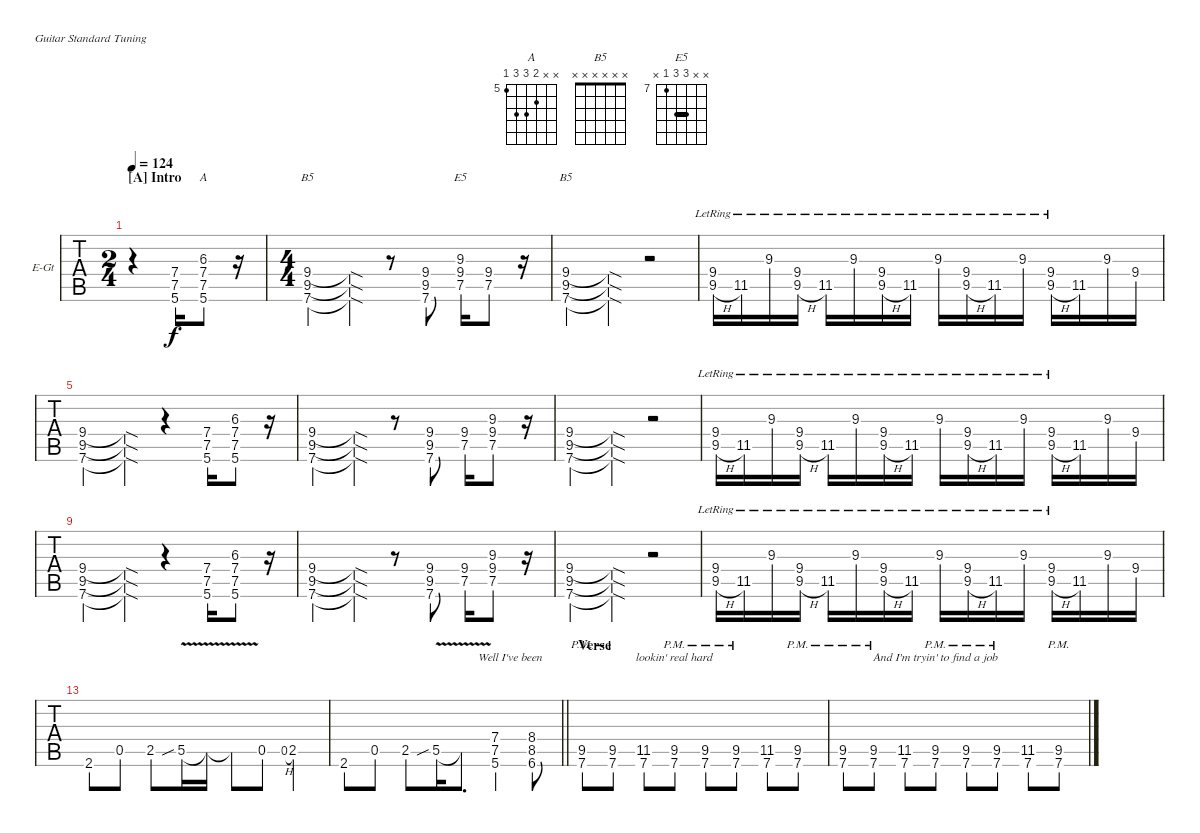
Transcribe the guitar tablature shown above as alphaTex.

\bracketExtendMode nobrackets
\firstSystemTrackNameOrientation horizontal
\otherSystemsTrackNameOrientation horizontal
\defaultBarNumberDisplay FirstOfSystem
\track ("Distorted Guitar" "E-Gt") {instrument overdrivenguitar}
\staff {tabs}
\tuning (E4 B3 G3 D3 A2 E2)
\chord ("A" x x 6 7 7 5) {firstfret 5 showfingering false}
\chord ("B5" x x x 9 9 7) {firstfret 7 showfingering false barre 9}
\chord ("E5" x x 9 9 7 x) {firstfret 7 showfingering false barre 9}
\chord ("B5" x x x x x x)
\ts (2 4)
\section ("A" "Intro")
\scale
0.283258
\tempo 124
\accidentals auto
\clef g2
\ottava regular
\simile none
\ks b
r.4{dy f instrument overdrivenguitar} (7.5 5.6 7.4).16{lyrics (0 "") lyrics (1 "") lyrics (2 "") lyrics (3 "") lyrics (4 "")} (6.3 7.4 7.5 5.6).8{ch "A" lyrics (0 "") lyrics (1 "") lyrics (2 "") lyrics (3 "") lyrics (4 "")} r.16 |
\ts (4 4)
\scale
0.238914
\ks g#minor
(9.5 7.6 9.4).4{ch "B5" lyrics (0 "") lyrics (1 "") lyrics (2 "") lyrics (3 "") lyrics (4 "")} (9.5{sod t} 7.6{sod t} 9.4{sod t}).4{lyrics (0 "") lyrics (1 "") lyrics (2 "") lyrics (3 "") lyrics (4 "")} r.8{lyrics (0 "") lyrics (1 "") lyrics (2 "") lyrics (3 "") lyrics (4 "")} (9.4 9.5 7.6).8{lyrics (0 "") lyrics (1 "") lyrics (2 "") lyrics (3 "") lyrics (4 "")} (9.4 7.5 9.3).16{ch "E5" lyrics (0 "") lyrics (1 "") lyrics (2 "") lyrics (3 "") lyrics (4 "")} (7.5 9.4).8{lyrics (0 "") lyrics (1 "") lyrics (2 "") lyrics (3 "") lyrics (4 "")} r.16 |
\scale
0.238914 (9.5 7.6 9.4).4{ch "B5"} (9.5{sod t} 7.6{sod t} 9.4{sod t}).4 r.2 |
\scale
0.238914 (9.4{lr} 9.5{h lr}).16 11.5{lr}.16 9.3{lr}.16 (9.4{lr} 9.5{h lr}).16 11.5{lr}.16 9.3{lr}.16 (9.4{lr} 9.5{h lr}).16 11.5{lr}.16 9.3{lr}.16 (9.4{lr} 9.5{h lr}).16 11.5{lr}.16 9.3{lr}.16 (9.4{lr} 9.5{h lr}).16 11.5.16 9.3.16 9.4.16 |
\scale
0.275
\scale
0.243733
\ks b
(9.4 9.5 7.6).4 (9.4{sod t} 9.5{sod t} 7.6{sod t}).4 r.4 (7.5 5.6 7.4).16 (7.4 7.5 5.6 6.3).8 r.16 |
\scale
0.275
\scale
0.229805
\ks g#minor
(9.4 9.5 7.6).4 (9.4{sod t} 9.5{sod t} 7.6{sod t}).4 r.8 (9.4 9.5 7.6).8 (9.4 7.5).16 (9.3 9.4 7.5).8 r.16 |
\scale
0.175
\scale
0.185379 (9.4 9.5 7.6).4 (9.4{sod t} 9.5{sod t} 7.6{sod t}).4 r.2 |
\scale
0.275
\scale
0.376675 (9.4{lr} 9.5{h lr}).16 11.5{lr}.16 9.3{lr}.16 (9.4{lr} 9.5{h lr}).16 11.5{lr}.16 9.3{lr}.16 (9.4{lr} 9.5{h lr}).16 11.5{lr}.16 9.3{lr}.16 (9.4{lr} 9.5{h lr}).16 11.5{lr}.16 9.3{lr}.16 (9.4{lr} 9.5{h lr}).16 11.5.16 9.3.16 9.4.16 |
\scale
0.25
\scale
0.257418
\ks b
(9.4 9.5 7.6).4 (9.4{sod t} 9.5{sod t} 7.6{sod t}).4 r.4 (7.5 5.6 7.4).16 (6.3 7.4 7.5 5.6).8 r.16 |
\scale
0.25
\scale
0.180422
\ks g#minor
(9.4 9.5 7.6).4 (9.4{sod t} 9.5{sod t} 7.6{sod t}).4 r.8 (9.4 9.5 7.6).8 (9.4 7.5).16 (9.3 9.4 7.5).8 r.16 |
\scale
0.25
\scale
0.217297 (9.4 9.5 7.6).4 (9.4{sod t} 9.5{sod t} 7.6{sod t}).4 r.2 |
\scale
0.25
\scale
0.344582
\ks b
(9.4{lr} 9.5{h lr}).16 11.5{lr}.16 9.3{lr}.16 (9.4{lr} 9.5{h lr}).16 11.5{lr}.16 9.3{lr}.16 (9.4{lr} 9.5{h lr}).16 11.5{lr}.16 9.3{lr}.16 (9.4{lr} 9.5{h lr}).16 11.5{lr}.16 9.3{lr}.16 (9.4{lr} 9.5{h lr}).16 11.5.16 9.3.16 9.4.16 |
\ks g#minor
2.6.8{lyrics (0 "") lyrics (1 "") lyrics (2 "") lyrics (3 "") lyrics (4 "")} 0.5.8{lyrics (0 "") lyrics (1 "") lyrics (2 "") lyrics (3 "") lyrics (4 "")} 2.5.8{lyrics (0 "") lyrics (1 "") lyrics (2 "") lyrics (3 "") lyrics (4 "")} 5.5{v sib}.16{lyrics (0 "") lyrics (1 "") lyrics (2 "") lyrics (3 "") lyrics (4 "")} 5.5{v t}.16{lyrics (0 "") lyrics (1 "") lyrics (2 "") lyrics (3 "") lyrics (4 "")} 5.5{v t}.8 0.5.8{lyrics (0 "") lyrics (1 "") lyrics (2 "") lyrics (3 "") lyrics (4 "")} 0.5{h}.8{gr} 2.5.4{lyrics (0 "") lyrics (1 "") lyrics (2 "") lyrics (3 "") lyrics (4 "")} |
\barLineRight lightlight
2.6.8{lyrics (0 "") lyrics (1 "") lyrics (2 "") lyrics (3 "") lyrics (4 "")} 0.5.8{lyrics (0 "") lyrics (1 "") lyrics (2 "") lyrics (3 "") lyrics (4 "")} 2.5.8{lyrics (0 "") lyrics (1 "") lyrics (2 "") lyrics (3 "") lyrics (4 "")} 5.5{v sib}.16{lyrics (0 "") lyrics (1 "") lyrics (2 "") lyrics (3 "") lyrics (4 "")} 5.5{v t}.8{d lyrics (0 "") lyrics (1 "") lyrics (2 "") lyrics (3 "") lyrics (4 "")} (7.5 5.6 7.4).4{lyrics (0 "          Well I've been") lyrics (1 "") lyrics (2 "") lyrics (3 "") lyrics (4 "")} (8.5 6.6 8.4).8{lyrics (0 "") lyrics (1 "") lyrics (2 "") lyrics (3 "") lyrics (4 "")} |
\section ("" "Verse")
\ks b
(9.5 7.6{pm}).8{lyrics (0 "") lyrics (1 "") lyrics (2 "") lyrics (3 "") lyrics (4 "")} (9.5 7.6{pm}).8{lyrics (0 "") lyrics (1 "") lyrics (2 "") lyrics (3 "") lyrics (4 "")} (11.5 7.6).8{lyrics (0 "") lyrics (1 "") lyrics (2 "") lyrics (3 "") lyrics (4 "")} (9.5 7.6{pm}).8{lyrics (0 "lookin' real hard") lyrics (1 "") lyrics (2 "") lyrics (3 "") lyrics (4 "")} (9.5 7.6{pm}).8{lyrics (0 "") lyrics (1 "") lyrics (2 "") lyrics (3 "") lyrics (4 "")} (9.5 7.6{pm}).8{lyrics (0 "") lyrics (1 "") lyrics (2 "") lyrics (3 "") lyrics (4 "")} (11.5 7.6).8{lyrics (0 "") lyrics (1 "") lyrics (2 "") lyrics (3 "") lyrics (4 "")} (9.5 7.6{pm}).8{lyrics (0 "") lyrics (1 "") lyrics (2 "") lyrics (3 "") lyrics (4 "")} |
\ks g#minor
(9.5 7.6{pm}).8{lyrics (0 "") lyrics (1 "") lyrics (2 "") lyrics (3 "") lyrics (4 "")} (9.5 7.6{pm}).8{lyrics (0 "") lyrics (1 "") lyrics (2 "") lyrics (3 "") lyrics (4 "")} (11.5 7.6).8{lyrics (0 "") lyrics (1 "") lyrics (2 "") lyrics (3 "") lyrics (4 "")} (9.5 7.6{pm}).8{lyrics (0 "And I'm tryin' to find a job") lyrics (1 "") lyrics (2 "") lyrics (3 "") lyrics (4 "")} (9.5 7.6{pm}).8{lyrics (0 "") lyrics (1 "") lyrics (2 "") lyrics (3 "") lyrics (4 "")} (9.5 7.6{pm}).8{lyrics (0 "") lyrics (1 "") lyrics (2 "") lyrics (3 "") lyrics (4 "")} (11.5 7.6).8{lyrics (0 "") lyrics (1 "") lyrics (2 "") lyrics (3 "") lyrics (4 "")} (9.5 7.6{pm}).8{lyrics (0 "") lyrics (1 "") lyrics (2 "") lyrics (3 "") lyrics (4 "")}
